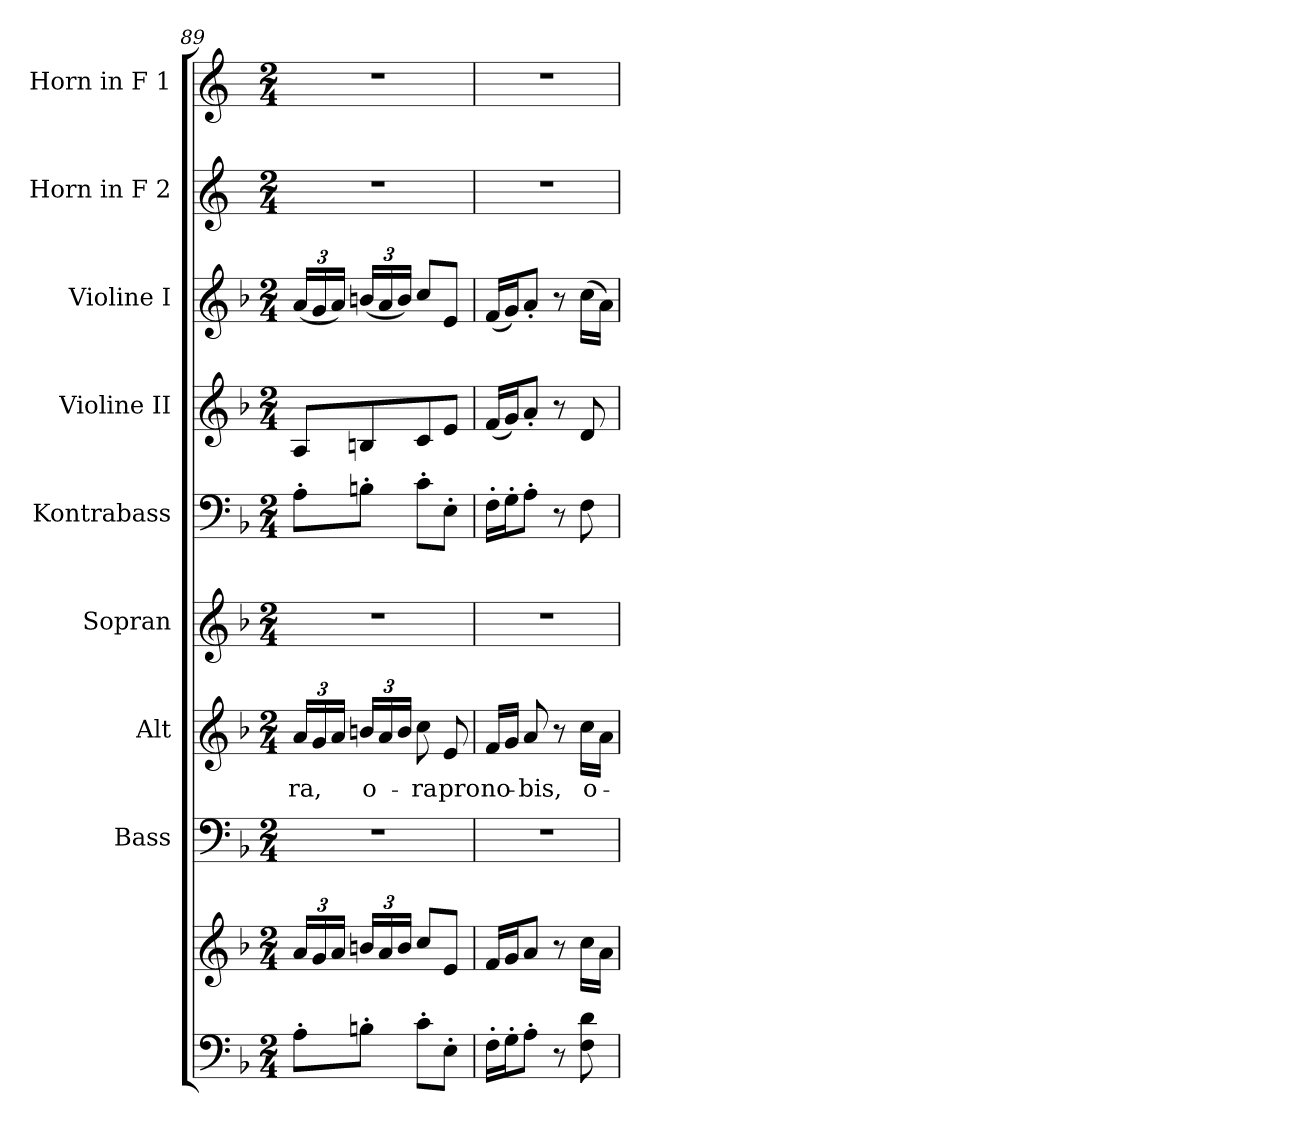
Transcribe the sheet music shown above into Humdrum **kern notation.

**kern	**kern	**kern	**kern	**text	**kern	**kern	**kern	**kern	**kern	**kern
*part9	*part9	*part8	*part7	*part7	*part6	*part5	*part4	*part3	*part2	*part1
*staff10	*staff9	*staff8	*staff7	*staff7	*staff6	*staff5	*staff4	*staff3	*staff2	*staff1
*	*	*I"Bass	*I"Alt	*	*I"Sopran	*I"Kontrabass	*I"Violine II	*I"Violine I	*I"Horn in F 2	*I"Horn in F 1
*	*	*I'B.	*I'A.	*	*I'S.	*I'Kb.	*I'Vl. II	*I'Vl. I	*I'Hrn. 2	*I'Hrn. 1
*clefF4	*clefG2	*clefF4	*clefG2	*	*clefG2	*clefF4	*clefG2	*clefG2	*clefG2	*clefG2
*	*	*	*	*	*	*ITrd7c12	*	*	*ITrd4c7	*ITrd4c7
*k[b-]	*k[b-]	*k[b-]	*k[b-]	*	*k[b-]	*k[b-]	*k[b-]	*k[b-]	*k[b-]	*k[b-]
*F:	*F:	*F:	*F:	*	*F:	*F:	*F:	*F:	*F:	*F:
*M2/4	*M2/4	*M2/4	*M2/4	*	*M2/4	*M2/4	*M2/4	*M2/4	*M2/4	*M2/4
=89	=89	=89	=89	=89	=89	=89	=89	=89	=89	=89
!	!	!	!	!LO:LY:b	!	!	!	!	!	!
8A'>\L	24a/LL	2r	24a/LL	-ra,	2r	8AA'>\L	8A/L	(<24a/LL	2r	2r
.	24g/	.	24g/	.	.	.	.	24g/	.	.
.	24a/JJ	.	24a/JJ	.	.	.	.	24a/JJ)	.	.
!	!	!	!	!LO:LY:b	!	!	!	!	!	!
8Bn'>\J	24bn/LL	.	24bn/LL	o-	.	8BBn'>\J	8Bn/	(<24bn/LL	.	.
.	24a/	.	24a/	.	.	.	.	24a/	.	.
.	24b/JJ	.	24b/JJ	.	.	.	.	24b/JJ)	.	.
!	!	!	!	!LO:LY:b	!	!	!	!	!	!
8c'>\L	8cc/L	.	8cc\	-ra	.	8C'>\L	8c/	8cc/L	.	.
!	!	!	!	!LO:LY:b	!	!	!	!	!	!
8E'>\J	8e/J	.	8e/	pro	.	8EE'>\J	8e/J	8e/J	.	.
=90	=90	=90	=90	=90	=90	=90	=90	=90	=90	=90
!	!	!	!	!LO:LY:b	!	!	!	!	!	!
16F'>\LL	16f/LL	2r	16f/LL	no-	2r	16FF'>\LL	(<16f/LL	(<16f/LL	2r	2r
16G'>\J	16g/J	.	16g/JJ	.	.	16GG'>\J	16g/J)	16g/J)	.	.
!	!	!	!	!LO:LY:b	!	!	!	!	!	!
8A'>\J	8a/J	.	8a/	-bis,	.	8AA'>\J	8a'</J	8a'</J	.	.
8r	8r	.	8r	.	.	8r	8r	8r	.	.
!	!	!	!	!LO:LY:b	!	!	!	!	!	!
8F\ 8d\	16cc\LL	.	16cc\LL	o-	.	8FF\	8d/	(>16cc\LL	.	.
.	16a\JJ	.	16a\JJ	.	.	.	.	16a\JJ)	.	.
=	=	=	=	=	=	=	=	=	=	=
*-	*-	*-	*-	*-	*-	*-	*-	*-	*-	*-
